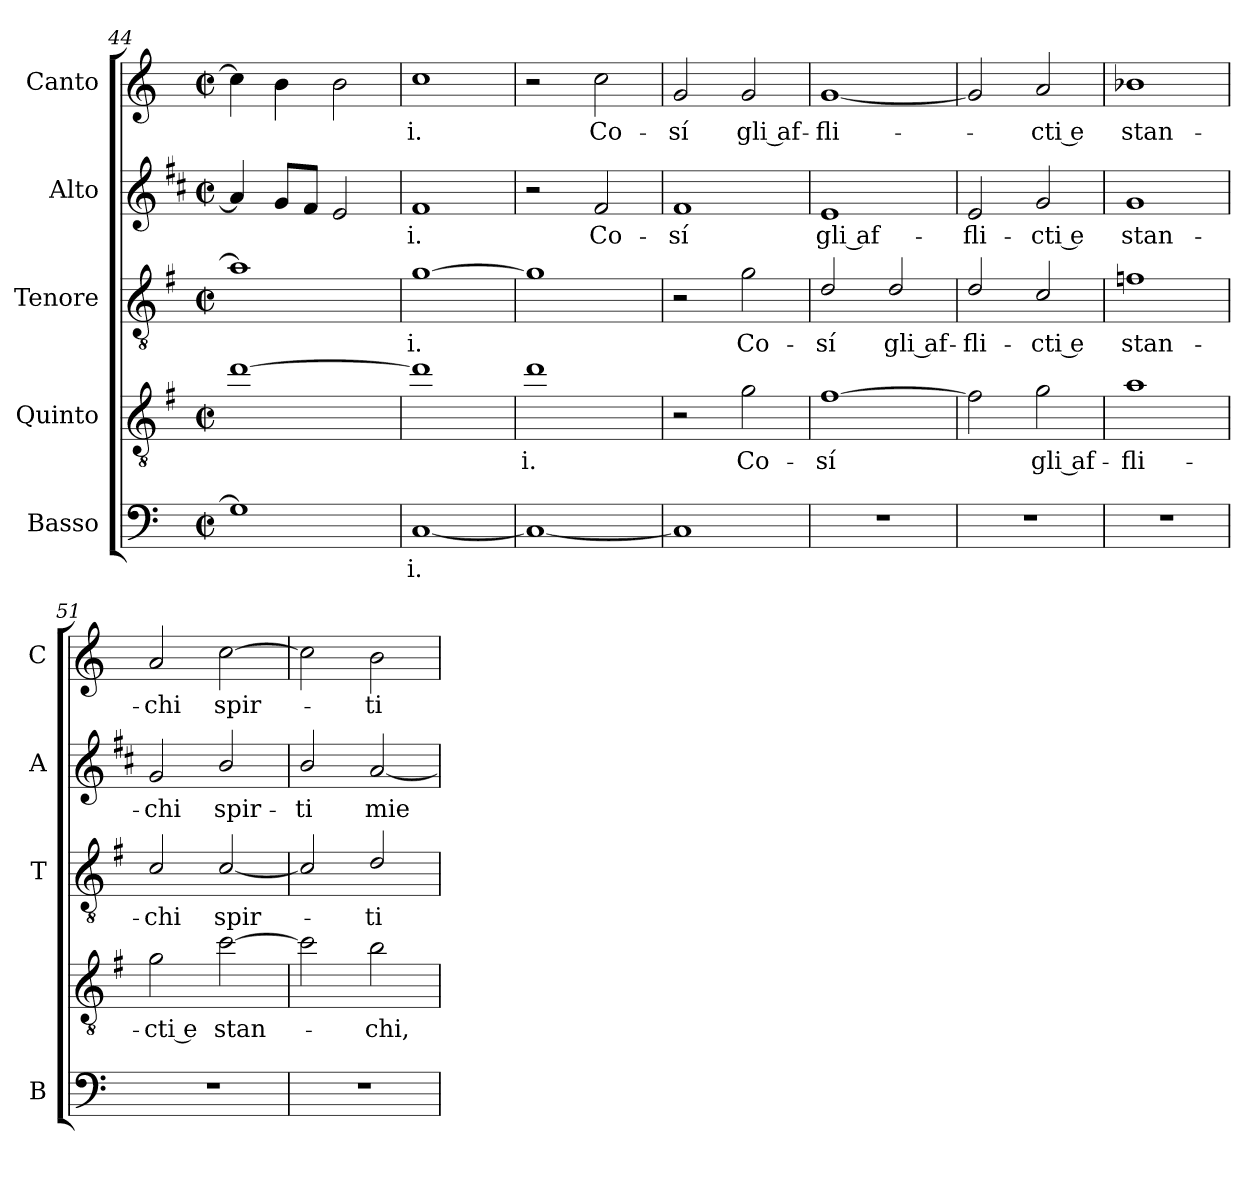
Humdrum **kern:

**kern	**text	**kern	**text	**kern	**text	**kern	**text	**kern	**text
*part5	*part5	*part4	*part4	*part3	*part3	*part2	*part2	*part1	*part1
*staff5	*staff5	*staff4	*staff4	*staff3	*staff3	*staff2	*staff2	*staff1	*staff1
*I"Basso	*	*I"Quinto	*	*I"Tenore	*	*I"Alto	*	*I"Canto	*
*I'B	*	*	*	*I'T	*	*I'A	*	*I'C	*
*clefF4	*	*clefGv2	*	*clefGv2	*	*clefG2	*	*clefG2	*
*	*	*ITrd4c7	*	*ITrd4c7	*	*ITrd1c2	*	*	*
*k[]	*	*k[]	*	*k[]	*	*k[]	*	*k[]	*
*C:	*	*C:	*	*C:	*	*C:	*	*C:	*
*M2/2	*	*M2/2	*	*M2/2	*	*M2/2	*	*M2/2	*
*met(c|)	*	*met(c|)	*	*met(c|)	*	*met(c|)	*	*met(c|)	*
=44	=44	=44	=44	=44	=44	=44	=44	=44	=44
1G]	.	[1g	.	1d]	.	4g/]	.	4cc\]	.
.	.	.	.	.	.	8f/L	.	4b\	.
.	.	.	.	.	.	8e/J	.	.	.
.	.	.	.	.	.	2d/	.	2b\	.
=45	=45	=45	=45	=45	=45	=45	=45	=45	=45
!	!LO:LY:b	!	!	!	!	!	!	!	!
!	!	!	!	!	!LO:LY:b	!	!	!	!
!	!	!	!	!	!	!	!LO:LY:b	!	!
!	!	!	!	!	!	!	!	!	!LO:LY:b
[1C	-i.	1g]	.	[1c	-i.	1e	-i.	1cc	-i.
=46	=46	=46	=46	=46	=46	=46	=46	=46	=46
!	!	!	!LO:LY:b	!	!	!	!	!	!
1C_	.	1g	-i.	1c]	.	2r	.	2r	.
!	!	!	!	!	!	!	!LO:LY:b	!	!
!	!	!	!	!	!	!	!	!	!LO:LY:b
.	.	.	.	.	.	2e/	Co-	2cc\	Co-
=47	=47	=47	=47	=47	=47	=47	=47	=47	=47
!	!	!	!	!	!	!	!LO:LY:b	!	!
!	!	!	!	!	!	!	!	!	!LO:LY:b
1C]	.	2r	.	2r	.	1e	-sí	2g/	-sí
!	!	!	!LO:LY:b	!	!	!	!	!	!
!	!	!	!	!	!LO:LY:b	!	!	!	!
!	!	!	!	!	!	!	!	!	!LO:LY:b
.	.	2c\	Co-	2c\	Co-	.	.	2g/	gli af-
!!LO:LB:g=z
=48	=48	=48	=48	=48	=48	=48	=48	=48	=48
!	!	!	!LO:LY:b	!	!	!	!	!	!
!	!	!	!	!	!LO:LY:b	!	!	!	!
!	!	!	!	!	!	!	!LO:LY:b	!	!
!	!	!	!	!	!	!	!	!	!LO:LY:b
1r	.	[1B	-sí	2G/	-sí	1d	gli af-	[1g	-fli-
!	!	!	!	!	!LO:LY:b	!	!	!	!
.	.	.	.	2G/	gli af-	.	.	.	.
=49	=49	=49	=49	=49	=49	=49	=49	=49	=49
!	!	!	!	!	!LO:LY:b	!	!	!	!
!	!	!	!	!	!	!	!LO:LY:b	!	!
1r	.	2B\]	.	2G/	-fli-	2d/	-fli-	2g/]	.
!	!	!	!LO:LY:b	!	!	!	!	!	!
!	!	!	!	!	!LO:LY:b	!	!	!	!
!	!	!	!	!	!	!	!LO:LY:b	!	!
!	!	!	!	!	!	!	!	!	!LO:LY:b
.	.	2c\	gli af-	2F/	-cti e	2f/	-cti e	2a/	-cti e
=50	=50	=50	=50	=50	=50	=50	=50	=50	=50
!	!	!	!LO:LY:b	!	!	!	!	!	!
!	!	!	!	!	!LO:LY:b	!	!	!	!
!	!	!	!	!	!	!	!LO:LY:b	!	!
!	!	!	!	!	!	!	!	!	!LO:LY:b
1r	.	1d	-fli-	1B-X	stan-	1f	stan-	1b-X	stan-
=51	=51	=51	=51	=51	=51	=51	=51	=51	=51
!	!	!	!LO:LY:b	!	!	!	!	!	!
!	!	!	!	!	!LO:LY:b	!	!	!	!
!	!	!	!	!	!	!	!LO:LY:b	!	!
!	!	!	!	!	!	!	!	!	!LO:LY:b
1r	.	2c\	-cti e	2F/	-chi	2f/	-chi	2a/	-chi
!	!	!	!LO:LY:b	!	!	!	!	!	!
!	!	!	!	!	!LO:LY:b	!	!	!	!
!	!	!	!	!	!	!	!LO:LY:b	!	!
!	!	!	!	!	!	!	!	!	!LO:LY:b
.	.	[2f\	stan-	[2F/	spir-	2a/	spir-	[2cc\	spir-
=52	=52	=52	=52	=52	=52	=52	=52	=52	=52
!	!	!	!	!	!	!	!LO:LY:b	!	!
1r	.	2f\]	.	2F/]	.	2a/	-ti	2cc\]	.
!	!	!	!LO:LY:b	!	!	!	!	!	!
!	!	!	!	!	!LO:LY:b	!	!	!	!
!	!	!	!	!	!	!	!LO:LY:b	!	!
!	!	!	!	!	!	!	!	!	!LO:LY:b
.	.	2e\	-chi,	2G/	-ti	[2g/	mie-	2b\	-ti
=	=	=	=	=	=	=	=	=	=
*-	*-	*-	*-	*-	*-	*-	*-	*-	*-
